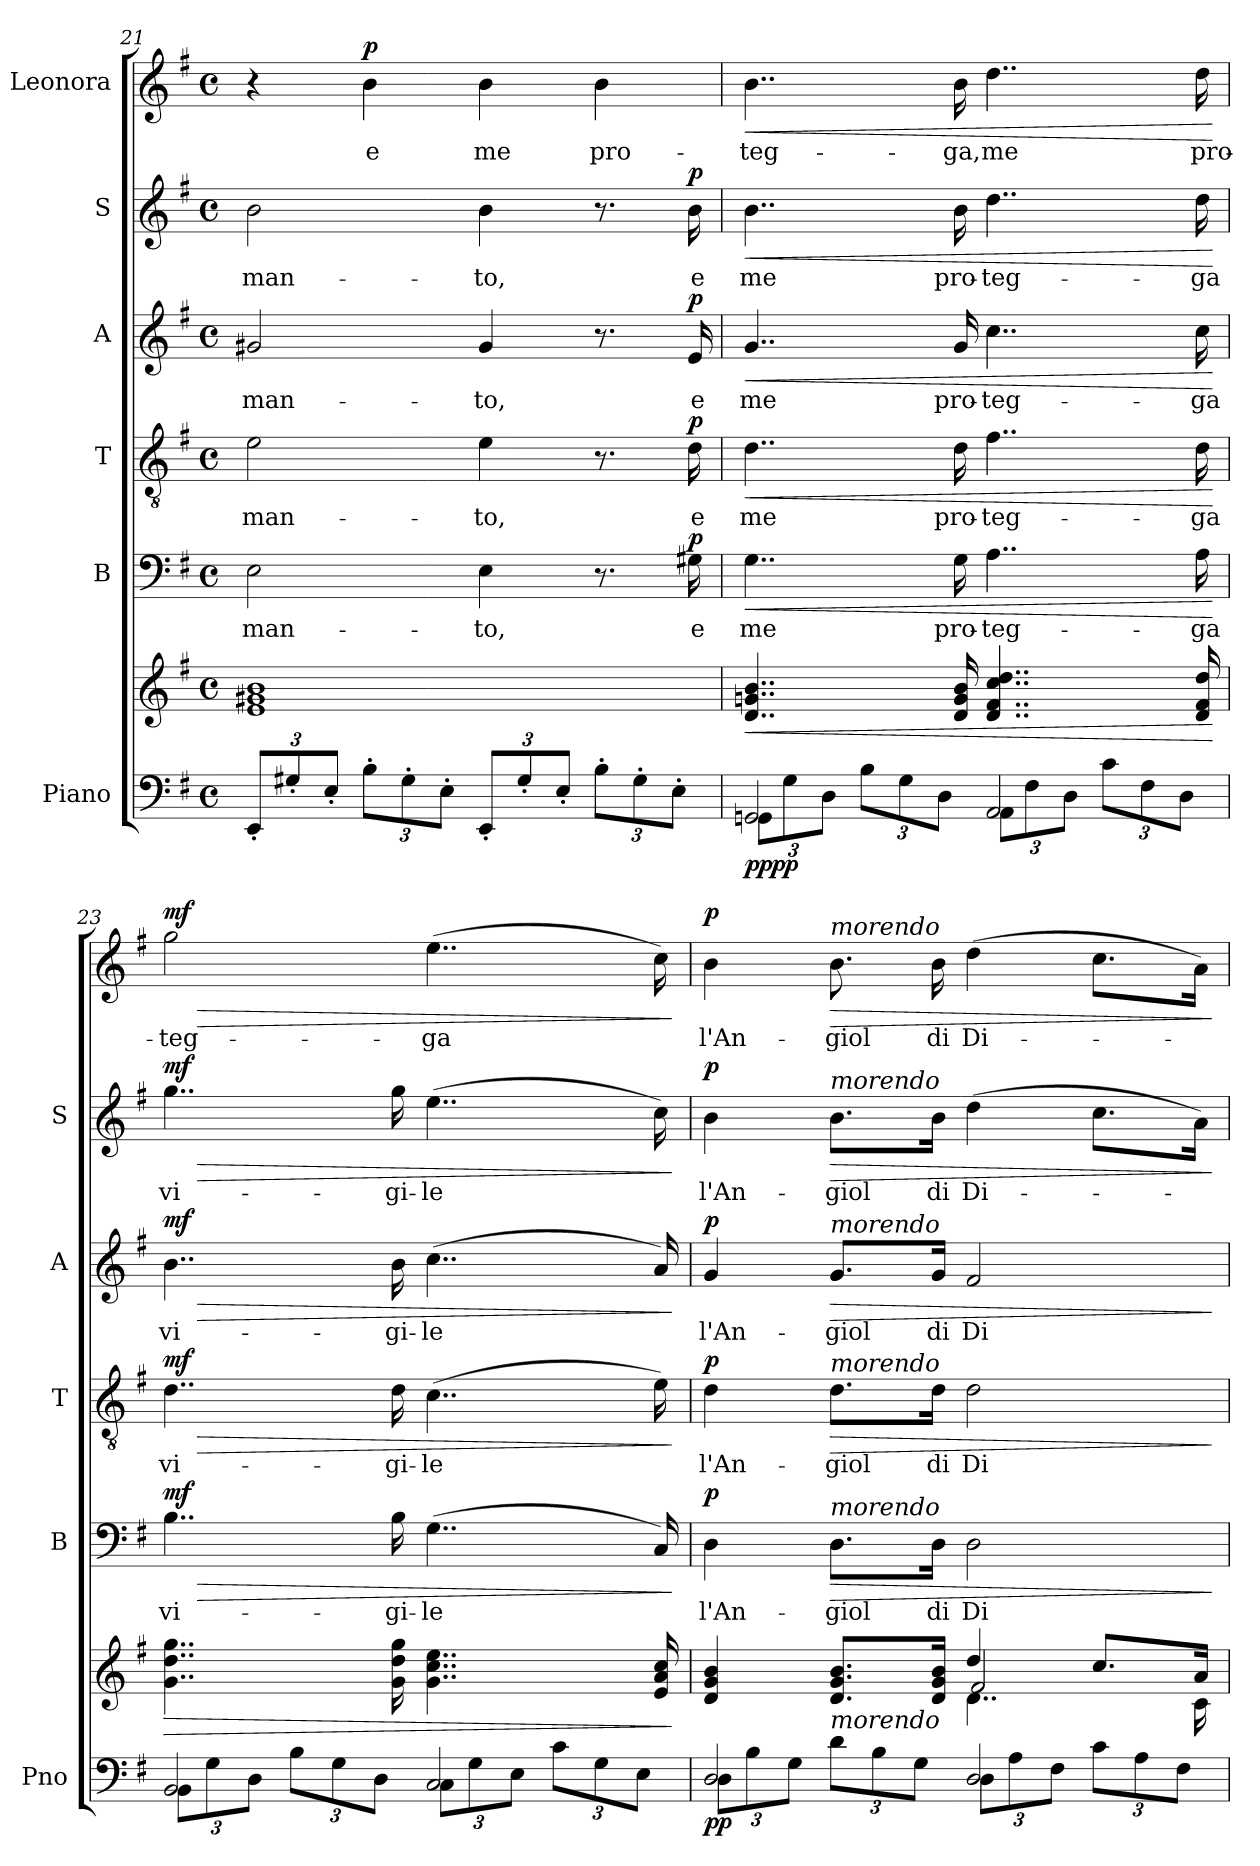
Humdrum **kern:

**kern	**kern	**dynam	**kern	**text	**dynam	**kern	**text	**dynam	**kern	**text	**dynam	**kern	**text	**dynam	**kern	**text	**dynam
*part6	*part6	*part6	*part5	*part5	*part5	*part4	*part4	*part4	*part3	*part3	*part3	*part2	*part2	*part2	*part1	*part1	*part1
*staff7	*staff6	*staff6/7	*staff5	*staff5	*staff5	*staff4	*staff4	*staff4	*staff3	*staff3	*staff3	*staff2	*staff2	*staff2	*staff1	*staff1	*staff1
*I"Piano	*	*	*I"B	*	*	*I"T	*	*	*I"A	*	*	*I"S	*	*	*I"Leonora	*	*
*I'Pno	*	*	*I'B	*	*	*I'T	*	*	*I'A	*	*	*I'S	*	*	*	*	*
*clefF4	*clefG2	*	*clefF4	*	*	*clefGv2	*	*	*clefG2	*	*	*clefG2	*	*	*clefG2	*	*
*k[f#]	*k[f#]	*	*k[f#]	*	*	*k[f#]	*	*	*k[f#]	*	*	*k[f#]	*	*	*k[f#]	*	*
*M4/4	*M4/4	*	*M4/4	*	*	*M4/4	*	*	*M4/4	*	*	*M4/4	*	*	*M4/4	*	*
*met(c)	*met(c)	*	*met(c)	*	*	*met(c)	*	*	*met(c)	*	*	*met(c)	*	*	*met(c)	*	*
*Xbrackettup	*	*	*	*	*	*	*	*	*	*	*	*	*	*	*	*	*
=21	=21	=21	=21	=21	=21	=21	=21	=21	=21	=21	=21	=21	=21	=21	=21	=21	=21
!	!	!	!	!LO:LY:b	!	!	!LO:LY:b	!	!	!LO:LY:b	!	!	!LO:LY:b	!	!	!	!
12EE'/L	1e 1g#X 1b	.	2E\	man-	.	2e\	man-	.	2g#X/	man-	.	2b\	man-	.	4r	.	.
12G#X'/	.	.	.	.	.	.	.	.	.	.	.	.	.	.	.	.	.
12E'/J	.	.	.	.	.	.	.	.	.	.	.	.	.	.	.	.	.
!	!	!	!	!	!	!	!	!	!	!	!	!	!	!	!	!LO:LY:b	!LO:DY:a
12B'\L	.	.	.	.	.	.	.	.	.	.	.	.	.	.	4b\	e	p
12G#'\	.	.	.	.	.	.	.	.	.	.	.	.	.	.	.	.	.
12E'\J	.	.	.	.	.	.	.	.	.	.	.	.	.	.	.	.	.
!	!	!	!	!LO:LY:b	!	!	!LO:LY:b	!	!	!LO:LY:b	!	!	!LO:LY:b	!	!	!LO:LY:b	!
12EE'/L	.	.	4E\	-to,	.	4e\	-to,	.	4g#/	-to,	.	4b\	-to,	.	4b\	me	.
12G#'/	.	.	.	.	.	.	.	.	.	.	.	.	.	.	.	.	.
12E'/J	.	.	.	.	.	.	.	.	.	.	.	.	.	.	.	.	.
!	!	!	!	!	!	!	!	!	!	!	!	!	!	!	!	!LO:LY:b	!
12B'\L	.	.	8.r	.	.	8.r	.	.	8.r	.	.	8.r	.	.	4b\	pro-	.
12G#'\	.	.	.	.	.	.	.	.	.	.	.	.	.	.	.	.	.
12E'\J	.	.	.	.	.	.	.	.	.	.	.	.	.	.	.	.	.
!	!	!	!	!LO:LY:b	!LO:DY:a	!	!LO:LY:b	!LO:DY:a	!	!LO:LY:b	!LO:DY:a	!	!LO:LY:b	!LO:DY:a	!	!	!
.	.	.	16G#X\	e	p	16d\	e	p	16e/	e	p	16b\	e	p	.	.	.
!!LO:PB:g=z
=22	=22	=22	=22	=22	=22	=22	=22	=22	=22	=22	=22	=22	=22	=22	=22	=22	=22
*^	*	*	*	*	*	*	*	*	*	*	*	*	*	*	*	*	*
!	!	!	!LO:HP:b	!	!LO:LY:b	!LO:HP:b	!	!LO:LY:b	!LO:HP:b	!	!LO:LY:b	!LO:HP:b	!	!LO:LY:b	!LO:HP:b	!	!LO:LY:b	!LO:HP:b
!	!	!	!LO:DY:n=1:b=2	!	!	!	!	!	!	!	!	!	!	!	!	!	!	!
!	!	!	!LO:DY:n=2:b	!	!	!	!	!	!	!	!	!	!	!	!	!	!	!
2GGn/	12GG\L	4..d/ 4..gn/ 4..b/	< pp pp	4..G\	me	<	4..d\	me	<	4..g/	me	<	4..b\	me	<	4..b\	-teg-	<
.	12G\	.	.	.	.	.	.	.	.	.	.	.	.	.	.	.	.	.
.	12D\J	.	.	.	.	.	.	.	.	.	.	.	.	.	.	.	.	.
.	12B\L	.	.	.	.	.	.	.	.	.	.	.	.	.	.	.	.	.
.	12G\	.	.	.	.	.	.	.	.	.	.	.	.	.	.	.	.	.
.	12D\J	.	.	.	.	.	.	.	.	.	.	.	.	.	.	.	.	.
!	!	!	!	!	!LO:LY:b	!	!	!LO:LY:b	!	!	!LO:LY:b	!	!	!LO:LY:b	!	!	!LO:LY:b	!
.	.	16d/ 16g/ 16b/	.	16G\	pro-	.	16d\	pro-	.	16g/	pro-	.	16b\	pro-	.	16b\	-ga,	.
!	!	!	!	!	!LO:LY:b	!	!	!LO:LY:b	!	!	!LO:LY:b	!	!	!LO:LY:b	!	!	!LO:LY:b	!
2AA/	12AA\L	4..d/ 4..f#/ 4..cc/ 4..dd/	.	4..A\	-teg-	.	4..f#\	-teg-	.	4..cc\	-teg-	.	4..dd\	-teg-	.	4..dd\	me	.
.	12F#\	.	.	.	.	.	.	.	.	.	.	.	.	.	.	.	.	.
.	12D\J	.	.	.	.	.	.	.	.	.	.	.	.	.	.	.	.	.
.	12c\L	.	.	.	.	.	.	.	.	.	.	.	.	.	.	.	.	.
.	12F#\	.	.	.	.	.	.	.	.	.	.	.	.	.	.	.	.	.
.	12D\J	.	.	.	.	.	.	.	.	.	.	.	.	.	.	.	.	.
!	!	!	!	!	!LO:LY:b	!	!	!LO:LY:b	!	!	!LO:LY:b	!	!	!LO:LY:b	!	!	!LO:LY:b	!
.	.	16d/ 16f#/ 16dd/	.	16A\	-ga	.	16d\	-ga	.	16cc\	-ga	.	16dd\	-ga	.	16dd\	pro-	.
*v	*v	*	*	*	*	*	*	*	*	*	*	*	*	*	*	*	*	*
.	.	[	.	.	[	.	.	[	.	.	[	.	.	[	.	.	[
=23	=23	=23	=23	=23	=23	=23	=23	=23	=23	=23	=23	=23	=23	=23	=23	=23	=23
*^	*	*	*	*	*	*	*	*	*	*	*	*	*	*	*	*	*
!	!	!	!LO:HP:b	!	!LO:LY:b	!LO:HP:b	!	!LO:LY:b	!LO:HP:b	!	!LO:LY:b	!LO:HP:b	!	!LO:LY:b	!LO:HP:b	!	!LO:LY:b	!LO:HP:b
!	!	!	!LO:DY:n=1:b=2	!	!	!	!	!	!	!	!	!	!	!	!	!	!	!
!	!	!	!LO:DY:n=2:b	!	!	!LO:DY:n=1:a	!	!	!LO:DY:n=1:a	!	!	!LO:DY:n=1:a	!	!	!LO:DY:n=1:a	!	!	!LO:DY:n=1:a
2BB/	12BB\L	4..g\ 4..dd\ 4..gg\	> mf mf	4..B\	vi-	> mf	4..d\	vi-	> mf	4..b\	vi-	> mf	4..gg\	vi-	> mf	2gg\	-teg-	> mf
.	12G\	.	.	.	.	.	.	.	.	.	.	.	.	.	.	.	.	.
.	12D\J	.	.	.	.	.	.	.	.	.	.	.	.	.	.	.	.	.
.	12B\L	.	.	.	.	.	.	.	.	.	.	.	.	.	.	.	.	.
.	12G\	.	.	.	.	.	.	.	.	.	.	.	.	.	.	.	.	.
.	12D\J	.	.	.	.	.	.	.	.	.	.	.	.	.	.	.	.	.
!	!	!	!	!	!LO:LY:b	!	!	!LO:LY:b	!	!	!LO:LY:b	!	!	!LO:LY:b	!	!	!	!
.	.	16g\ 16dd\ 16gg\	.	16B\	-gi-	.	16d\	-gi-	.	16b\	-gi-	.	16gg\	-gi-	.	.	.	.
!	!	!	!	!	!LO:LY:b	!	!	!LO:LY:b	!	!	!LO:LY:b	!	!	!LO:LY:b	!	!	!LO:LY:b	!
2C/	12C\L	4..g\ 4..cc\ 4..ee\	.	(4..G\	-le	.	(4..c\	-le	.	(4..cc\	-le	.	(4..ee\	-le	.	(4..ee\	-ga	.
.	12G\	.	.	.	.	.	.	.	.	.	.	.	.	.	.	.	.	.
.	12E\J	.	.	.	.	.	.	.	.	.	.	.	.	.	.	.	.	.
.	12c\L	.	.	.	.	.	.	.	.	.	.	.	.	.	.	.	.	.
.	12G\	.	.	.	.	.	.	.	.	.	.	.	.	.	.	.	.	.
.	12E\J	.	.	.	.	.	.	.	.	.	.	.	.	.	.	.	.	.
.	.	16e/ 16a/ 16cc/	.	16C/)	.	.	16e\)	.	.	16a/)	.	.	16cc\)	.	.	16cc\)	.	.
*v	*v	*	*	*	*	*	*	*	*	*	*	*	*	*	*	*	*	*
.	.	]	.	.	]	.	.	]	.	.	]	.	.	]	.	.	]
=24	=24	=24	=24	=24	=24	=24	=24	=24	=24	=24	=24	=24	=24	=24	=24	=24	=24
*^	*^	*	*	*	*	*	*	*	*	*	*	*	*	*	*	*	*
*	*	*	*^	*	*	*	*	*	*	*	*	*	*	*	*	*	*	*	*
!	!	!	!	!	!LO:DY:b=2	!	!LO:LY:b	!	!	!LO:LY:b	!	!	!LO:LY:b	!	!	!LO:LY:b	!	!	!LO:LY:b	!
!	!	!	!	!	!LO:DY:n=1:b	!	!	!LO:DY:a	!	!	!LO:DY:a	!	!	!LO:DY:a	!	!	!LO:DY:a	!	!	!LO:DY:a
2D/	12D\L	4d/ 4g/ 4b/	2ryy	2ryy	p p	4D\	l'An-	p	4d\	l'An-	p	4g/	l'An-	p	4b\	l'An-	p	4b\	l'An-	p
.	12B\	.	.	.	.	.	.	.	.	.	.	.	.	.	.	.	.	.	.	.
.	12G\J	.	.	.	.	.	.	.	.	.	.	.	.	.	.	.	.	.	.	.
!	!	!	!	!	!	!	!	!	!	!	!	!	!	!	!	!	!	!LO:TX:a:i:t=morendo	!	!
!	!	!	!	!	!	!	!	!	!	!	!	!	!	!	!LO:TX:a:i:t=morendo	!	!	!	!	!
!	!	!	!	!	!	!	!	!	!	!	!	!LO:TX:a:i:t=morendo	!	!	!	!	!	!	!	!
!	!	!	!	!	!	!	!	!	!LO:TX:a:i:t=morendo	!	!	!	!	!	!	!	!	!	!	!
!	!	!	!	!	!	!LO:TX:a:i:t=morendo	!	!	!	!	!	!	!	!	!	!	!	!	!	!
!	!LO:TX:a:i:t=morendo	!	!	!	!	!	!	!	!	!	!	!	!	!	!	!	!	!	!	!
!	!	!	!	!	!	!	!LO:LY:b	!LO:HP:b	!	!LO:LY:b	!LO:HP:b	!	!LO:LY:b	!LO:HP:b	!	!LO:LY:b	!LO:HP:b	!	!LO:LY:b	!LO:HP:b
.	12d\L	8.d/ 8.g/ 8.b/L	.	.	.	8.D\L	-giol	>	8.d\L	-giol	>	8.g/L	-giol	>	8.b\L	-giol	>	8.b\	-giol	>
.	12B\	.	.	.	.	.	.	.	.	.	.	.	.	.	.	.	.	.	.	.
.	12G\J	.	.	.	.	.	.	.	.	.	.	.	.	.	.	.	.	.	.	.
!	!	!	!	!	!	!	!LO:LY:b	!	!	!LO:LY:b	!	!	!LO:LY:b	!	!	!LO:LY:b	!	!	!LO:LY:b	!
.	.	16d/ 16g/ 16b/Jk	.	.	.	16D\Jk	di	.	16d\Jk	di	.	16g/Jk	di	.	16b\Jk	di	.	16b\	di	.
!	!	!	!	!	!	!	!LO:LY:b	!	!	!LO:LY:b	!	!	!LO:LY:b	!	!	!LO:LY:b	!	!	!LO:LY:b	!
2D/	12D\L	4dd/	4..d\	2f#/	.	2D\	Di-	.	2d\	Di-	.	2f#/	Di-	.	(4dd\	Di-	.	(4dd\	Di-	.
.	12A\	.	.	.	.	.	.	.	.	.	.	.	.	.	.	.	.	.	.	.
.	12F#\J	.	.	.	.	.	.	.	.	.	.	.	.	.	.	.	.	.	.	.
.	12c\L	8.cc/L	.	.	.	.	.	.	.	.	.	.	.	.	8.cc\L	.	.	8.cc\L	.	.
.	12A\	.	.	.	.	.	.	.	.	.	.	.	.	.	.	.	.	.	.	.
.	12F#\J	.	.	.	.	.	.	.	.	.	.	.	.	.	.	.	.	.	.	.
.	.	16a/Jk	16c\	.	.	.	.	.	.	.	.	.	.	.	16a\Jk)	.	.	16a\Jk)	.	.
*v	*v	*	*	*	*	*	*	*	*	*	*	*	*	*	*	*	*	*	*	*
*	*v	*v	*v	*	*	*	*	*	*	*	*	*	*	*	*	*	*	*	*
.	.	.	.	.	]	.	.	]	.	.	]	.	.	]	.	.	]
=	=	=	=	=	=	=	=	=	=	=	=	=	=	=	=	=	=
*-	*-	*-	*-	*-	*-	*-	*-	*-	*-	*-	*-	*-	*-	*-	*-	*-	*-
